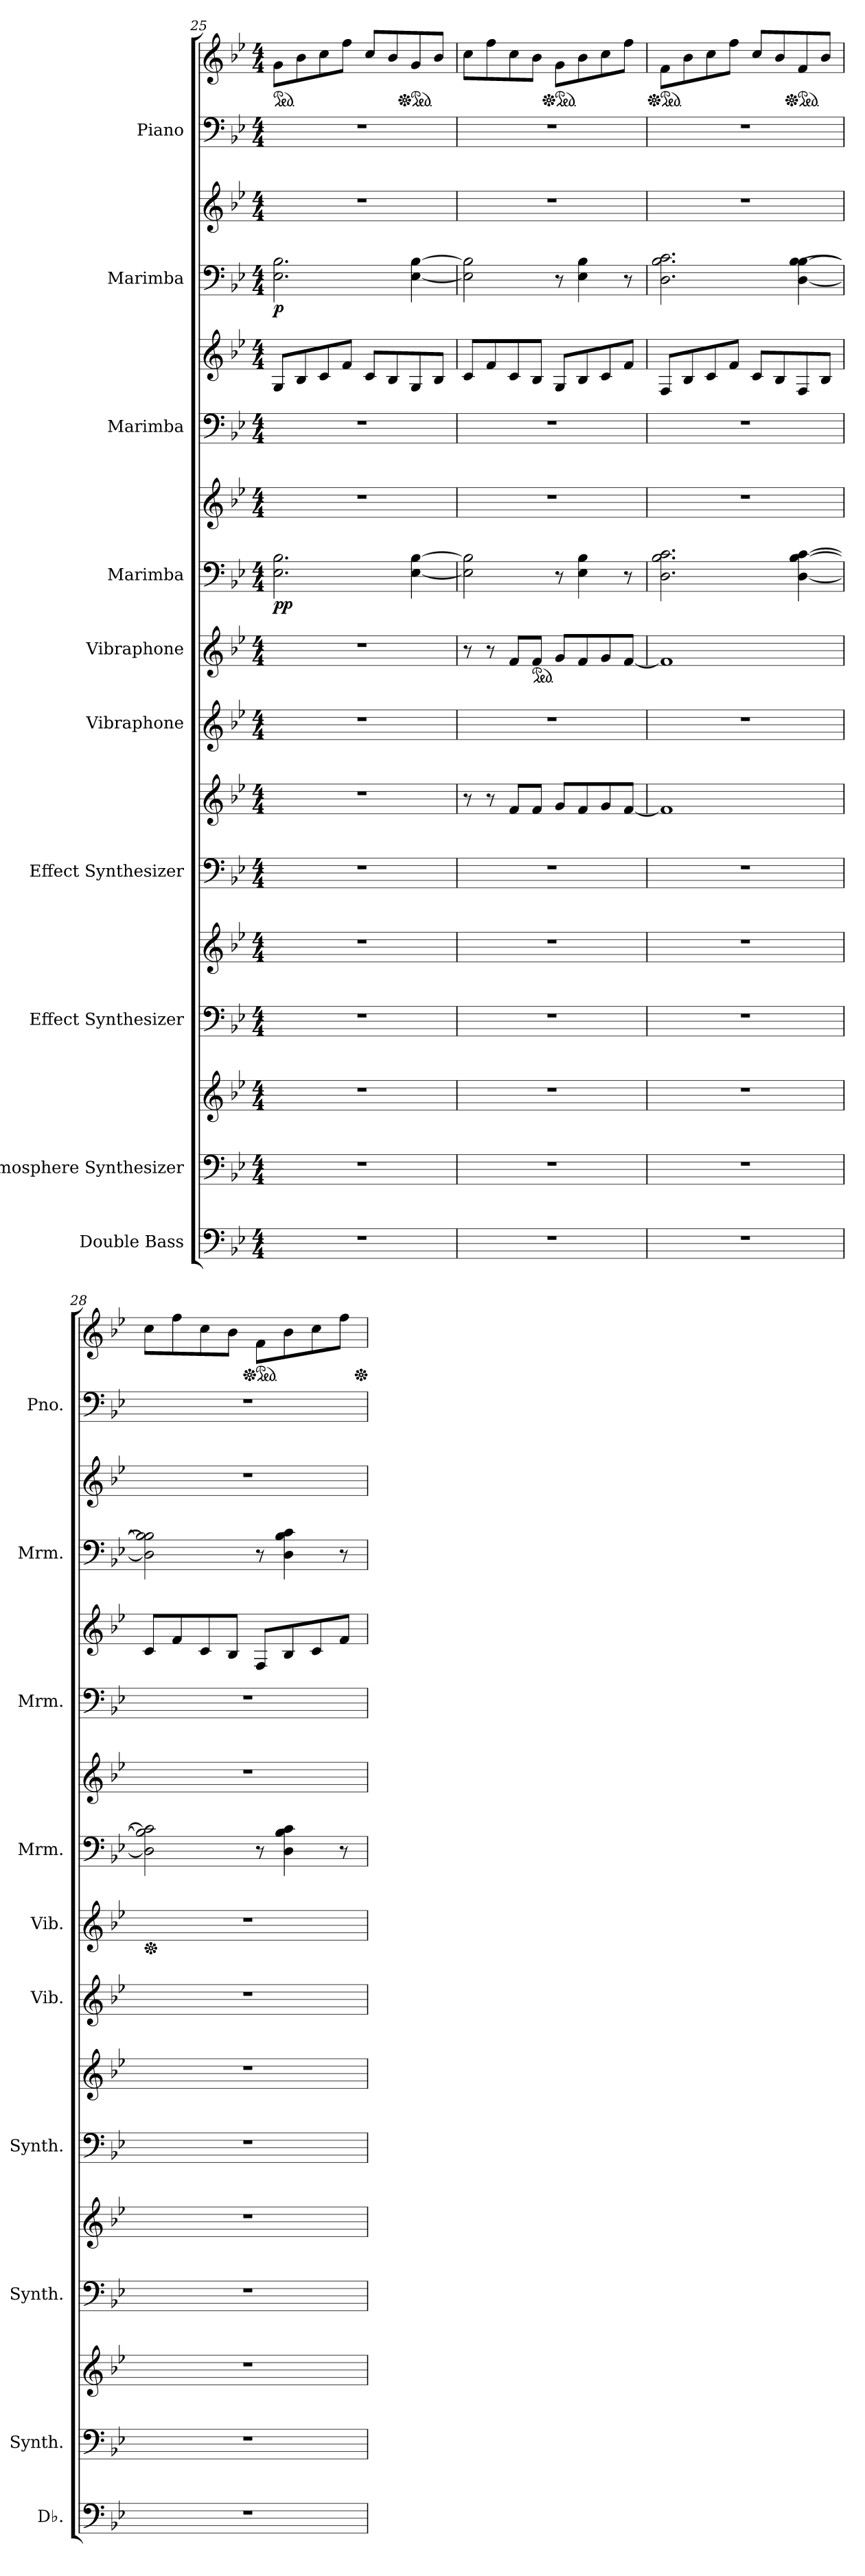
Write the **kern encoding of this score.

**kern	**kern	**kern	**kern	**kern	**kern	**kern	**kern	**kern	**kern	**kern	**dynam	**kern	**kern	**kern	**kern	**dynam	**kern	**kern
*part10	*part9	*part9	*part8	*part8	*part7	*part7	*part6	*part5	*part4	*part4	*part4	*part3	*part3	*part2	*part2	*part2	*part1	*part1
*staff17	*staff16	*staff15	*staff14	*staff13	*staff12	*staff11	*staff10	*staff9	*staff8	*staff7	*staff7/8	*staff6	*staff5	*staff4	*staff3	*staff3/4	*staff2	*staff1
*I"Double Bass	*I"Atmosphere Synthesizer	*	*I"Effect Synthesizer	*	*I"Effect Synthesizer	*	*I"Vibraphone	*I"Vibraphone	*I"Marimba	*	*	*I"Marimba	*	*I"Marimba	*	*	*I"Piano	*
*I'Db.	*I'Synth.	*	*I'Synth.	*	*I'Synth.	*	*I'Vib.	*I'Vib.	*I'Mrm.	*	*	*I'Mrm.	*	*I'Mrm.	*	*	*I'Pno.	*
*clefF4	*clefF4	*clefG2	*clefF4	*clefG2	*clefF4	*clefG2	*clefG2	*clefG2	*clefF4	*clefG2	*	*clefF4	*clefG2	*clefF4	*clefG2	*	*clefF4	*clefG2
*ITrd7c12	*	*	*	*	*	*	*	*	*	*	*	*	*	*	*	*	*	*
*k[b-e-]	*k[b-e-]	*k[b-e-]	*k[b-e-]	*k[b-e-]	*k[b-e-]	*k[b-e-]	*k[b-e-]	*k[b-e-]	*k[b-e-]	*k[b-e-]	*	*k[b-e-]	*k[b-e-]	*k[b-e-]	*k[b-e-]	*	*k[b-e-]	*k[b-e-]
*M4/4	*M4/4	*M4/4	*M4/4	*M4/4	*M4/4	*M4/4	*M4/4	*M4/4	*M4/4	*M4/4	*	*M4/4	*M4/4	*M4/4	*M4/4	*	*M4/4	*M4/4
*	*	*	*	*	*	*	*	*	*	*	*	*	*	*	*	*	*	*ped
=25	=25	=25	=25	=25	=25	=25	=25	=25	=25	=25	=25	=25	=25	=25	=25	=25	=25	=25
!	!	!	!	!	!	!	!	!	!	!	!LO:DY:b=2	!	!	!	!	!LO:DY:b=2	!	!
1r	1r	1r	1r	1r	1r	1r	1r	1r	2.E-\ 2.B-\	1r	pp	1r	8G/L	2.E-\ 2.B-\	1r	p	1r	8g\L
.	.	.	.	.	.	.	.	.	.	.	.	.	8B-/	.	.	.	.	8b-\
.	.	.	.	.	.	.	.	.	.	.	.	.	8c/	.	.	.	.	8cc\
.	.	.	.	.	.	.	.	.	.	.	.	.	8f/J	.	.	.	.	8ff\J
.	.	.	.	.	.	.	.	.	.	.	.	.	8c/L	.	.	.	.	8cc/L
.	.	.	.	.	.	.	.	.	.	.	.	.	8B-/	.	.	.	.	8b-/
*	*	*	*	*	*	*	*	*	*	*	*	*	*	*	*	*	*	*Xped
*	*	*	*	*	*	*	*	*	*	*	*	*	*	*	*	*	*	*ped
.	.	.	.	.	.	.	.	.	[4E-\ [4B-\	.	.	.	8G/	[4E-\ [4B-\	.	.	.	8g/
.	.	.	.	.	.	.	.	.	.	.	.	.	8B-/J	.	.	.	.	8b-/J
=26	=26	=26	=26	=26	=26	=26	=26	=26	=26	=26	=26	=26	=26	=26	=26	=26	=26	=26
1r	1r	1r	1r	1r	1r	8r	1r	8r	2E-\] 2B-\]	1r	.	1r	8c/L	2E-\] 2B-\]	1r	.	1r	8cc\L
.	.	.	.	.	.	8r	.	8r	.	.	.	.	8f/	.	.	.	.	8ff\
.	.	.	.	.	.	8f/L	.	8f/L	.	.	.	.	8c/	.	.	.	.	8cc\
*	*	*	*	*	*	*	*	*ped	*	*	*	*	*	*	*	*	*	*
.	.	.	.	.	.	8f/J	.	8f/J	.	.	.	.	8B-/J	.	.	.	.	8b-\J
*	*	*	*	*	*	*	*	*	*	*	*	*	*	*	*	*	*	*Xped
*	*	*	*	*	*	*	*	*	*	*	*	*	*	*	*	*	*	*ped
.	.	.	.	.	.	8g/L	.	8g/L	8r	.	.	.	8G/L	8r	.	.	.	8g\L
.	.	.	.	.	.	8f/	.	8f/	4E-\ 4B-\	.	.	.	8B-/	4E-\ 4B-\	.	.	.	8b-\
.	.	.	.	.	.	8g/	.	8g/	.	.	.	.	8c/	.	.	.	.	8cc\
.	.	.	.	.	.	[8f/J	.	[8f/J	8r	.	.	.	8f/J	8r	.	.	.	8ff\J
!!LO:PB:g=z
=27	=27	=27	=27	=27	=27	=27	=27	=27	=27	=27	=27	=27	=27	=27	=27	=27	=27	=27
*	*	*	*	*	*	*	*	*	*	*	*	*	*	*	*	*	*	*Xped
*	*	*	*	*	*	*	*	*	*	*	*	*	*	*	*	*	*	*ped
1r	1r	1r	1r	1r	1r	1f]	1r	1f]	2.D\ 2.B-\ 2.c\	1r	.	1r	8F/L	2.D\ 2.B-\ 2.c\	1r	.	1r	8f\L
.	.	.	.	.	.	.	.	.	.	.	.	.	8B-/	.	.	.	.	8b-\
.	.	.	.	.	.	.	.	.	.	.	.	.	8c/	.	.	.	.	8cc\
.	.	.	.	.	.	.	.	.	.	.	.	.	8f/J	.	.	.	.	8ff\J
.	.	.	.	.	.	.	.	.	.	.	.	.	8c/L	.	.	.	.	8cc/L
.	.	.	.	.	.	.	.	.	.	.	.	.	8B-/	.	.	.	.	8b-/
*	*	*	*	*	*	*	*	*	*	*	*	*	*	*	*	*	*	*Xped
*	*	*	*	*	*	*	*	*	*	*	*	*	*	*	*	*	*	*ped
.	.	.	.	.	.	.	.	.	[4D\ [4B-\ [4c\	.	.	.	8F/	[4D\ [4B-\ [4B-\	.	.	.	8f/
.	.	.	.	.	.	.	.	.	.	.	.	.	8B-/J	.	.	.	.	8b-/J
=28	=28	=28	=28	=28	=28	=28	=28	=28	=28	=28	=28	=28	=28	=28	=28	=28	=28	=28
*	*	*	*	*	*	*	*	*Xped	*	*	*	*	*	*	*	*	*	*
1r	1r	1r	1r	1r	1r	1r	1r	1r	2D\] 2B-\] 2c\]	1r	.	1r	8c/L	2D\] 2B-\] 2B-\]	1r	.	1r	8cc\L
.	.	.	.	.	.	.	.	.	.	.	.	.	8f/	.	.	.	.	8ff\
.	.	.	.	.	.	.	.	.	.	.	.	.	8c/	.	.	.	.	8cc\
.	.	.	.	.	.	.	.	.	.	.	.	.	8B-/J	.	.	.	.	8b-\J
*	*	*	*	*	*	*	*	*	*	*	*	*	*	*	*	*	*	*Xped
*	*	*	*	*	*	*	*	*	*	*	*	*	*	*	*	*	*	*ped
.	.	.	.	.	.	.	.	.	8r	.	.	.	8F/L	8r	.	.	.	8f\L
.	.	.	.	.	.	.	.	.	4D\ 4B-\ 4c\	.	.	.	8B-/	4D\ 4B-\ 4c\	.	.	.	8b-\
.	.	.	.	.	.	.	.	.	.	.	.	.	8c/	.	.	.	.	8cc\
.	.	.	.	.	.	.	.	.	8r	.	.	.	8f/J	8r	.	.	.	8ff\J
*	*	*	*	*	*	*	*	*	*	*	*	*	*	*	*	*	*	*Xped
=	=	=	=	=	=	=	=	=	=	=	=	=	=	=	=	=	=	=
*-	*-	*-	*-	*-	*-	*-	*-	*-	*-	*-	*-	*-	*-	*-	*-	*-	*-	*-
